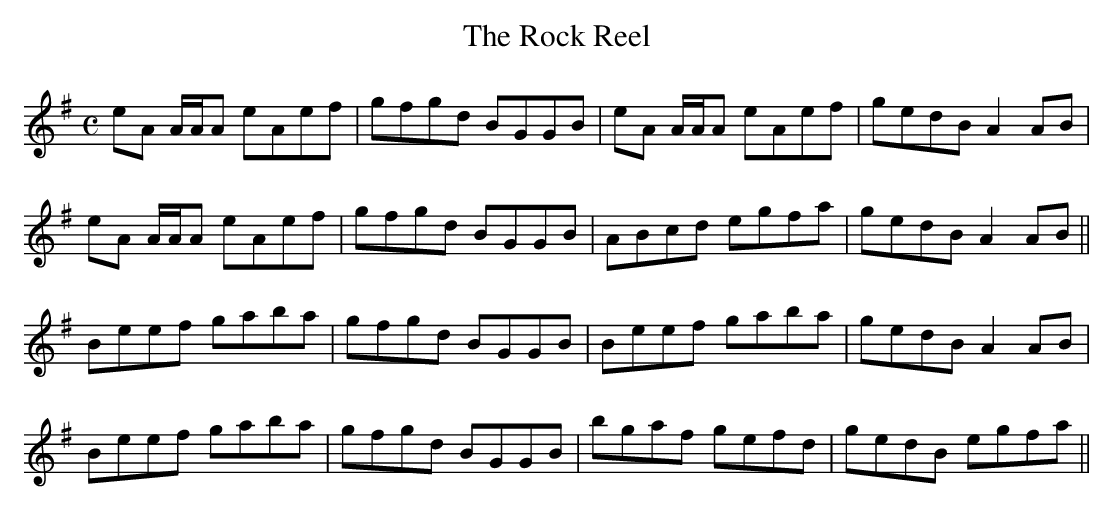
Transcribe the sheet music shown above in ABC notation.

X:1
T:Rock Reel, The
M:C
L:1/8
K:Ador
eA A/A/A eAef|gfgd BGGB|eA A/A/A eAef|gedB A2 AB|
eA A/A/A eAef|gfgd BGGB|ABcd egfa|gedB A2 AB||
Beef gaba|gfgd BGGB|Beef gaba|gedB A2 AB|
Beef gaba|gfgd BGGB|bgaf gefd|gedB egfa||
